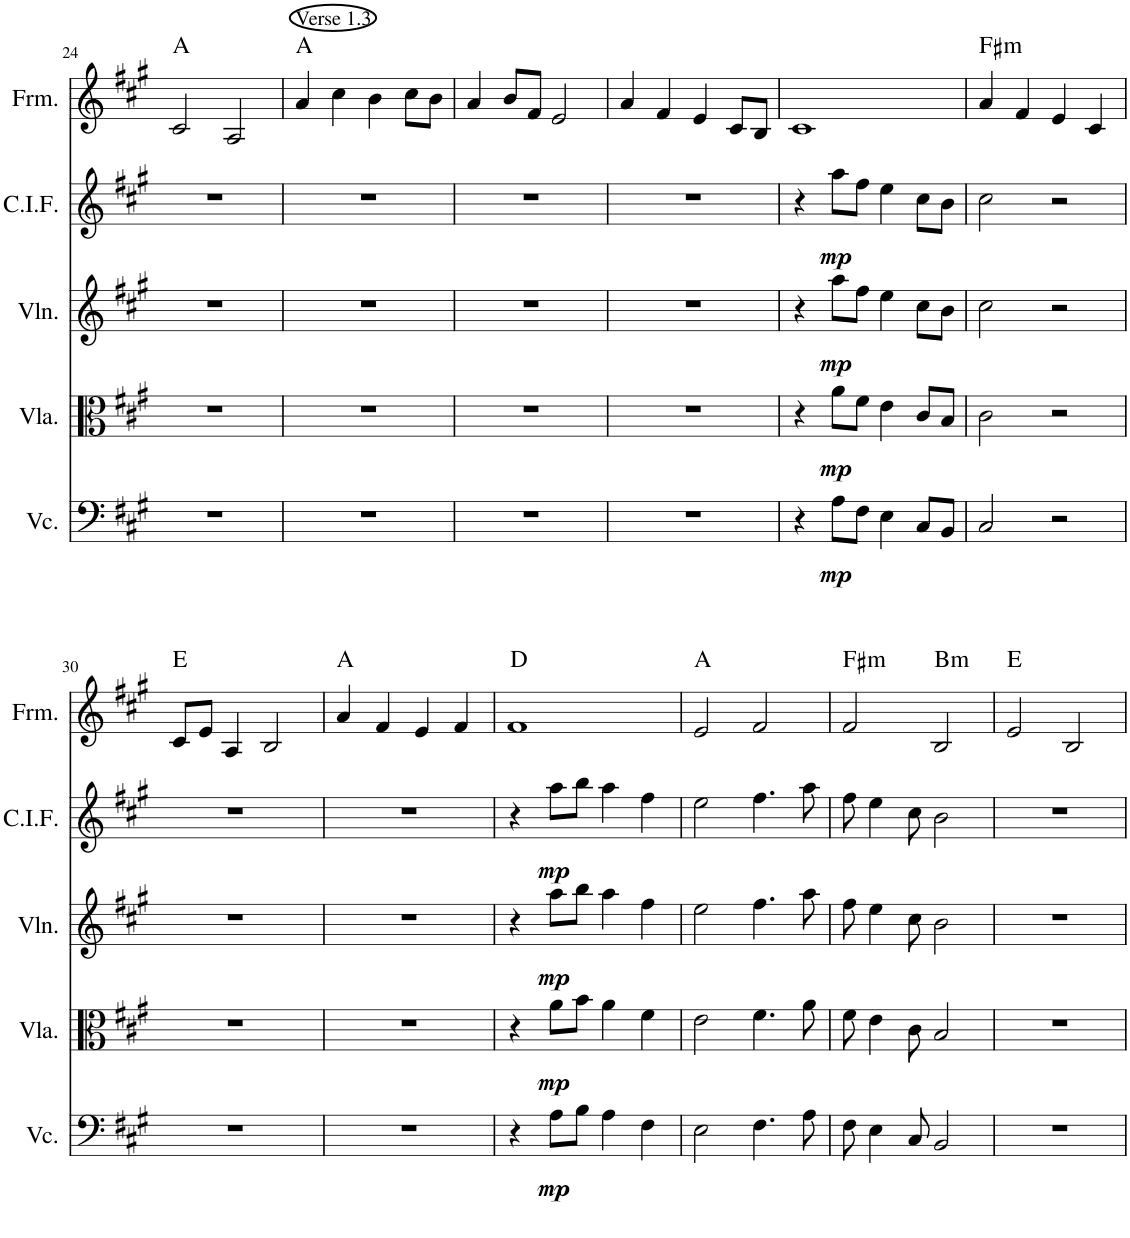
**kern	**dynam	**kern	**dynam	**kern	**dynam	**kern	**dynam	**kern	**harte
*part5	*part5	*part4	*part4	*part3	*part3	*part2	*part2	*part1	*part1
*staff5	*staff5	*staff4	*staff4	*staff3	*staff3	*staff2	*staff2	*staff1	*
*I"Violoncello	*	*I"Viola	*	*I"Violin	*	*I"Chinese Instruments Form	*	*I"Form	*
*I'Vc.	*	*I'Vla.	*	*I'Vln.	*	*I'C.I.F.	*	*I'Frm.	*
!!LO:PB:g=z
*clefF4	*	*clefC3	*	*clefG2	*	*clefG2	*	*clefG2	*
*k[f#c#g#]	*	*k[f#c#g#]	*	*k[f#c#g#]	*	*k[f#c#g#]	*	*k[f#c#g#]	*
*M4/4	*	*M4/4	*	*M4/4	*	*M4/4	*	*M4/4	*
=24	=24	=24	=24	=24	=24	=24	=24	=24	=24
1r	.	1r	.	1r	.	1r	.	2c#/	A:maj
.	.	.	.	.	.	.	.	2A/	.
=25	=25	=25	=25	=25	=25	=25	=25	=25	=25
!	!	!	!	!	!	!	!	!LO:TX:a:t=Verse 1.3	!
1r	.	1r	.	1r	.	1r	.	4a/	A:maj
.	.	.	.	.	.	.	.	4cc#\	.
.	.	.	.	.	.	.	.	4b\	.
.	.	.	.	.	.	.	.	8cc#\L	.
.	.	.	.	.	.	.	.	8b\J	.
=26	=26	=26	=26	=26	=26	=26	=26	=26	=26
1r	.	1r	.	1r	.	1r	.	4a/	.
.	.	.	.	.	.	.	.	8b/L	.
.	.	.	.	.	.	.	.	8f#/J	.
.	.	.	.	.	.	.	.	2e/	.
=27	=27	=27	=27	=27	=27	=27	=27	=27	=27
1r	.	1r	.	1r	.	1r	.	4a/	.
.	.	.	.	.	.	.	.	4f#/	.
.	.	.	.	.	.	.	.	4e/	.
.	.	.	.	.	.	.	.	8c#/L	.
.	.	.	.	.	.	.	.	8B/J	.
=28	=28	=28	=28	=28	=28	=28	=28	=28	=28
4r	.	4r	.	4r	.	4r	.	1c#	.
!	!LO:DY:b	!	!LO:DY:b	!	!LO:DY:b	!	!LO:DY:b	!	!
8A\L	mp	8a\L	mp	8aa\L	mp	8aa\L	mp	.	.
8F#\J	.	8f#\J	.	8ff#\J	.	8ff#\J	.	.	.
4E\	.	4e\	.	4ee\	.	4ee\	.	.	.
8C#/L	.	8c#/L	.	8cc#\L	.	8cc#\L	.	.	.
8BB/J	.	8B/J	.	8b\J	.	8b\J	.	.	.
=29	=29	=29	=29	=29	=29	=29	=29	=29	=29
!	!	!	!	!	!	!	!	!	!LO:H:kt=m
2C#/	.	2c#\	.	2cc#\	.	2cc#\	.	4a/	F#:min
.	.	.	.	.	.	.	.	4f#/	.
2r	.	2r	.	2r	.	2r	.	4e/	.
.	.	.	.	.	.	.	.	4c#/	.
!!LO:LB:g=z
=30	=30	=30	=30	=30	=30	=30	=30	=30	=30
1r	.	1r	.	1r	.	1r	.	8c#/L	E:maj
.	.	.	.	.	.	.	.	8e/J	.
.	.	.	.	.	.	.	.	4A/	.
.	.	.	.	.	.	.	.	2B/	.
=31	=31	=31	=31	=31	=31	=31	=31	=31	=31
1r	.	1r	.	1r	.	1r	.	4a/	A:maj
.	.	.	.	.	.	.	.	4f#/	.
.	.	.	.	.	.	.	.	4e/	.
.	.	.	.	.	.	.	.	4f#/	.
=32	=32	=32	=32	=32	=32	=32	=32	=32	=32
4r	.	4r	.	4r	.	4r	.	1f#	D:maj
!	!LO:DY:b	!	!LO:DY:b	!	!LO:DY:b	!	!LO:DY:b	!	!
8A\L	mp	8a\L	mp	8aa\L	mp	8aa\L	mp	.	.
8B\J	.	8b\J	.	8bb\J	.	8bb\J	.	.	.
4A\	.	4a\	.	4aa\	.	4aa\	.	.	.
4F#\	.	4f#\	.	4ff#\	.	4ff#\	.	.	.
=33	=33	=33	=33	=33	=33	=33	=33	=33	=33
2E\	.	2e\	.	2ee\	.	2ee\	.	2e/	A:maj
4.F#\	.	4.f#\	.	4.ff#\	.	4.ff#\	.	2f#/	.
8A\	.	8a\	.	8aa\	.	8aa\	.	.	.
=34	=34	=34	=34	=34	=34	=34	=34	=34	=34
!	!	!	!	!	!	!	!	!	!LO:H:kt=m
8F#\	.	8f#\	.	8ff#\	.	8ff#\	.	2f#/	F#:min
4E\	.	4e\	.	4ee\	.	4ee\	.	.	.
8C#/	.	8c#\	.	8cc#\	.	8cc#\	.	.	.
!	!	!	!	!	!	!	!	!	!LO:H:kt=m
2BB/	.	2B/	.	2b\	.	2b\	.	2B/	B:min
=35	=35	=35	=35	=35	=35	=35	=35	=35	=35
1r	.	1r	.	1r	.	1r	.	2e/	E:maj
.	.	.	.	.	.	.	.	2B/	.
=	=	=	=	=	=	=	=	=	=
*-	*-	*-	*-	*-	*-	*-	*-	*-	*-
